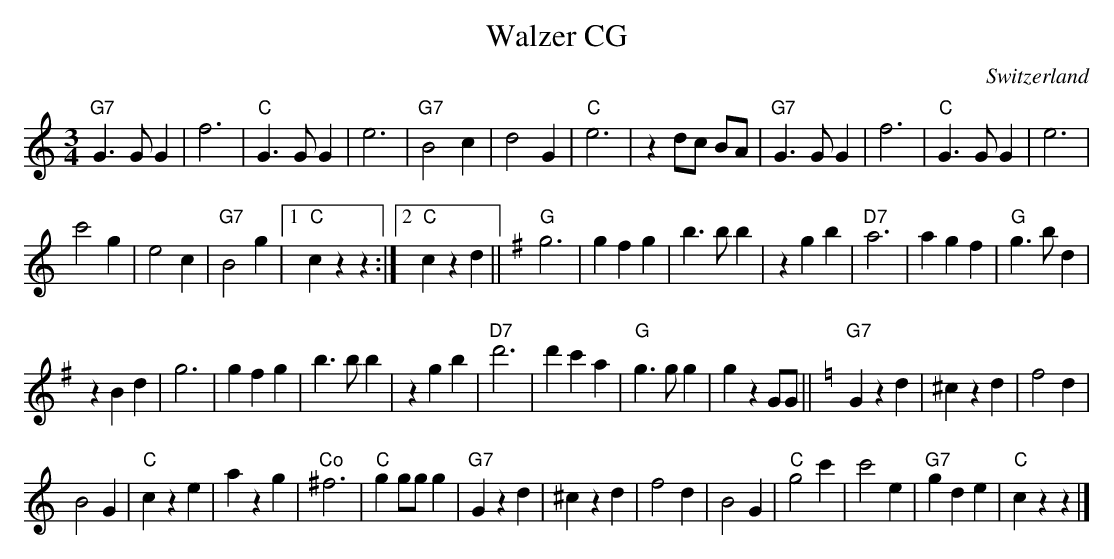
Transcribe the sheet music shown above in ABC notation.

X:1
T: Walzer CG
M:3/4
L:1/4
O:Switzerland
K:C major
"G7"G>G G | f3 | "C"G>G G | e3 | "G7"B2c | d2G | "C"e3 | z d/c/ B/A/ | "G7"G>GG | f3 | "C"G>G G | e3 |
c'2g | e2c | "G7"B2g |1 "C"czz :|2 "C"czd || [K:G] "G"g3 | gfg | b>bb | zgb | "D7"a3 | agf | "G"g>bd |
zBd | g3 | gfg | b>bb | zgb | "D7"d'3 | d'c'a | "G"g>gg | gz G/G/ || [K:C] "G7"Gzd | ^czd | f2d |
B2G | "C"cze | azg | "Co"^f3 | "C"g g/g/ g | "G7"Gzd | ^czd | f2d | B2G | "C"g2c' | c'2e | "G7"gde | "C"czz |]
